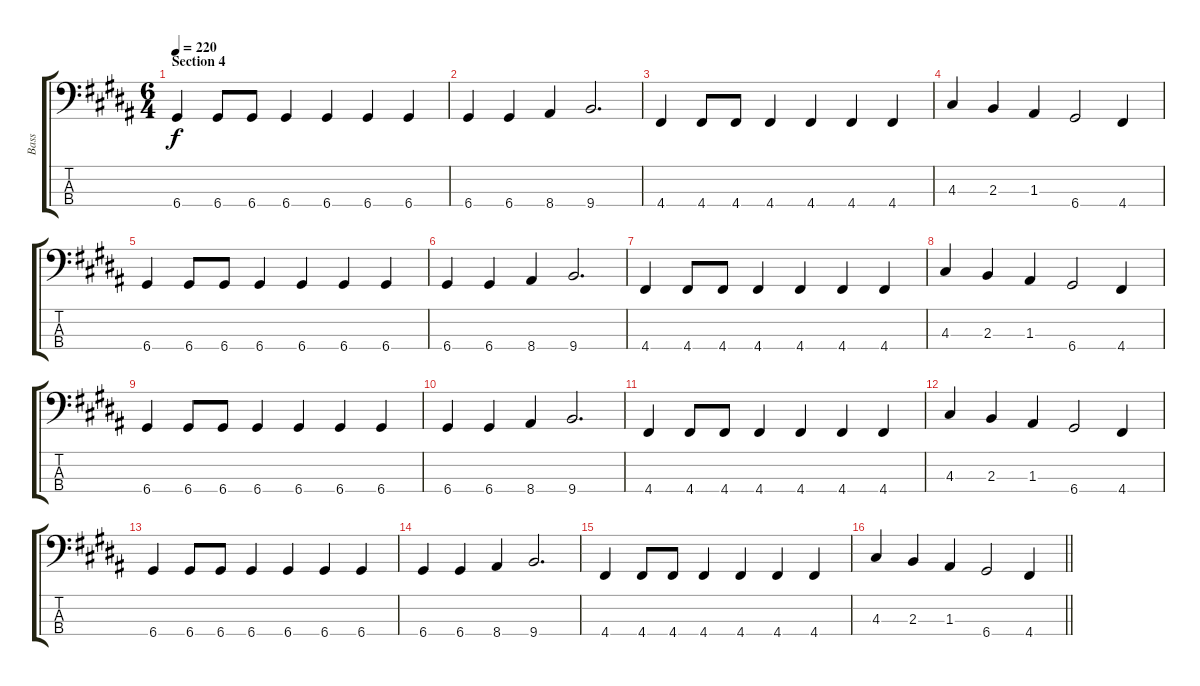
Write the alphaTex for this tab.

\track ("Bass" "Bass") {instrument electricbassfinger}
\staff {score tabs}
\tuning (G2 D2 A1 D1) {hide}
\ts (6 4)
\section ("" "Section 4")
\tempo 220
\clef f4
\ks g#minor
6.4.4{dy f} 6.4.8 6.4.8 6.4.4 6.4.4 6.4.4 6.4.4 |
6.4.4 6.4.4 8.4.4 9.4.2{d} |
4.4.4 4.4.8 4.4.8 4.4.4 4.4.4 4.4.4 4.4.4 |
4.3.4 2.3.4 1.3.4 6.4.2 4.4.4 |
6.4.4 6.4.8 6.4.8 6.4.4 6.4.4 6.4.4 6.4.4 |
6.4.4 6.4.4 8.4.4 9.4.2{d} |
4.4.4 4.4.8 4.4.8 4.4.4 4.4.4 4.4.4 4.4.4 |
4.3.4 2.3.4 1.3.4 6.4.2 4.4.4 |
6.4.4 6.4.8 6.4.8 6.4.4 6.4.4 6.4.4 6.4.4 |
6.4.4 6.4.4 8.4.4 9.4.2{d} |
4.4.4 4.4.8 4.4.8 4.4.4 4.4.4 4.4.4 4.4.4 |
4.3.4 2.3.4 1.3.4 6.4.2 4.4.4 |
6.4.4 6.4.8 6.4.8 6.4.4 6.4.4 6.4.4 6.4.4 |
6.4.4 6.4.4 8.4.4 9.4.2{d} |
4.4.4 4.4.8 4.4.8 4.4.4 4.4.4 4.4.4 4.4.4 |
\barLineRight lightlight
4.3.4 2.3.4 1.3.4 6.4.2 4.4.4
